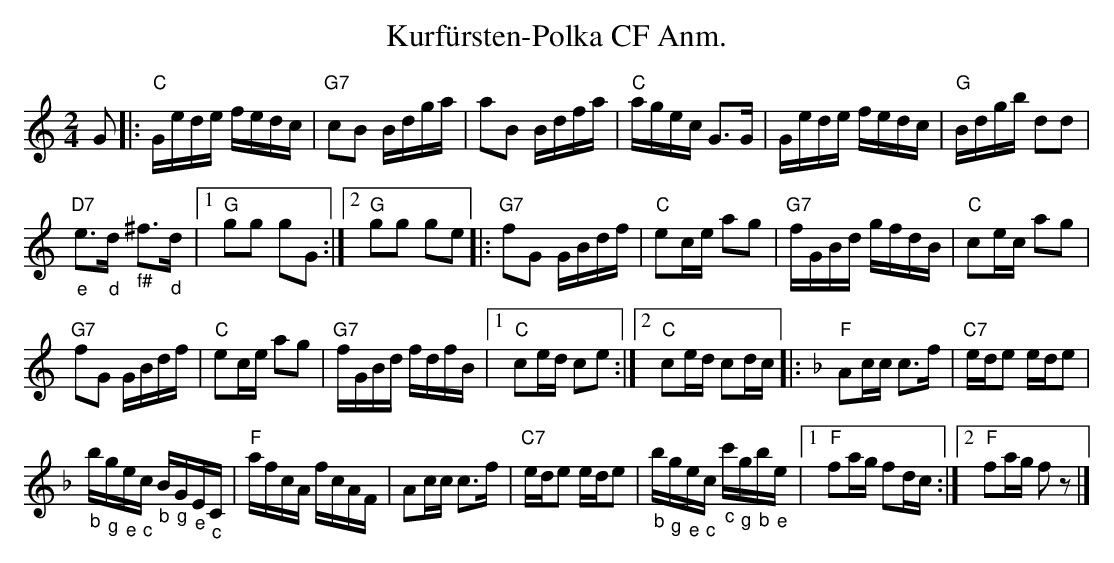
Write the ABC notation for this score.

X:1
T: Kurfürsten-Polka CF Anm.
M:2/4
L:1/16
K:C
G2 |: "C"Gede fedc | "G7"c2B2 Bdga | a2B2 Bdfa | "C"agec G2>G2 | \
         Gede fedc | "G"Bdgb d2d2 | [L:1/8]
"D7""_e"e>"_d"d "_f#"^f>"_d"d |1 "G"gg gG :|2 "G"gg ge |: \
"G7"fG [L:1/16] GBdf | "C"e2ce a2g2 | "G7"fGBd gfdB | "C"c2ec a2g2 |
"G7"f2G2 GBdf | "C"e2ce a2g2 | "G7"fGBd fdfB |1 "C"c2ed c2e2 :|2 "C"c2ed c2dc |: [K:F] "F"A2cc c3f | "C7"ede2 ede2 |
"_b"b"_g"g"_e"e"_c"c "_b"B"_g"G"_e"E"_c"C | "F"afcA fcAF | A2cc c3f | "C7"ede2 ede2 | \
"_b"b"_g"g"_e"e"_c"c "_c"c'"_g"g"_b"b"_e"e |1 "F"f2ag f2dc :|2 "F"f2ag f2 z2 |]
